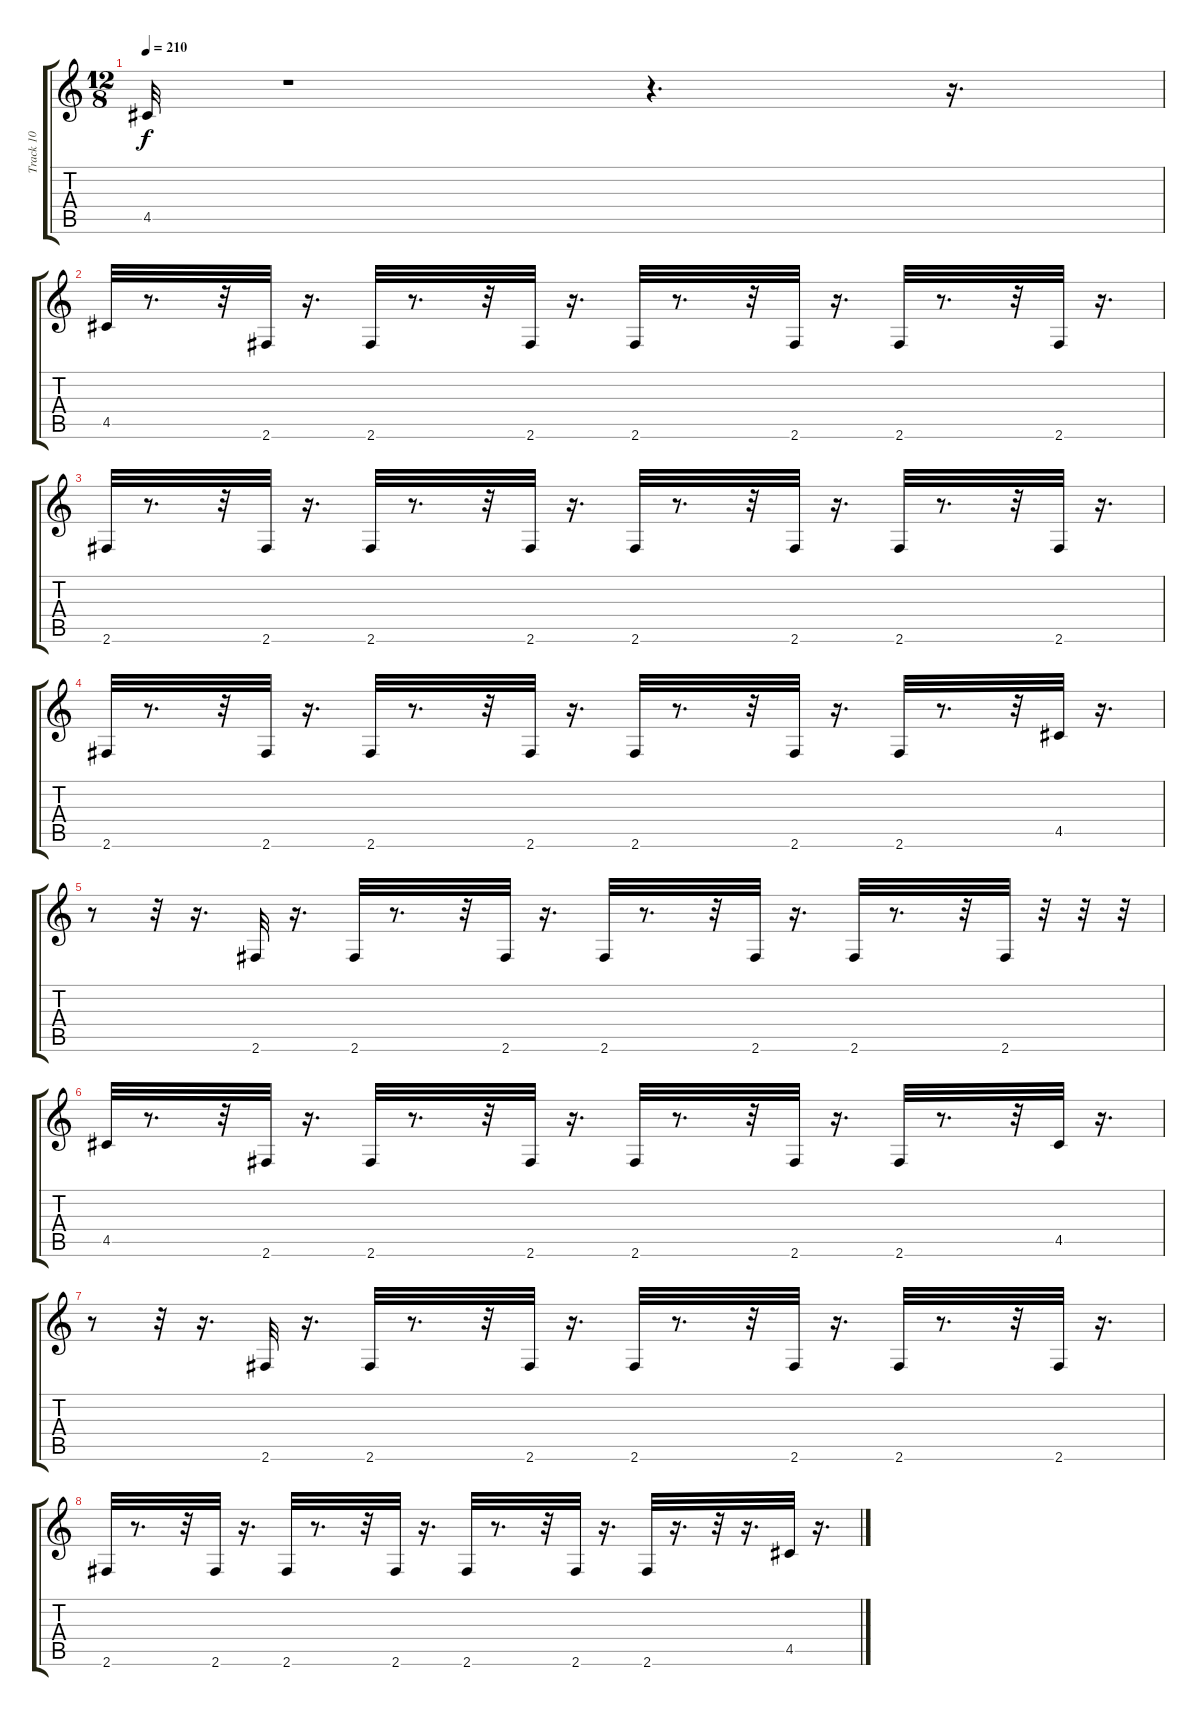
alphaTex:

\track ("Track 10" "Track 10") {instrument acousticguitarsteel}
\staff {score tabs}
\tuning (E4 B3 G3 D3 A2 E2) {hide}
\ts (12 8)
\tempo 210
\clef g2
\ks c
4.5.32{dy f} r.1 r.4{d} r.16{d} |
4.5.32 r.8{d} r.32 2.6.32 r.16{d} 2.6.32 r.8{d} r.32 2.6.32 r.16{d} 2.6.32 r.8{d} r.32 2.6.32 r.16{d} 2.6.32 r.8{d} r.32 2.6.32 r.16{d} |
2.6.32 r.8{d} r.32 2.6.32 r.16{d} 2.6.32 r.8{d} r.32 2.6.32 r.16{d} 2.6.32 r.8{d} r.32 2.6.32 r.16{d} 2.6.32 r.8{d} r.32 2.6.32 r.16{d} |
2.6.32 r.8{d} r.32 2.6.32 r.16{d} 2.6.32 r.8{d} r.32 2.6.32 r.16{d} 2.6.32 r.8{d} r.32 2.6.32 r.16{d} 2.6.32 r.8{d} r.32 4.5.32 r.16{d} |
r.8 r.32 r.16{d} 2.6.32 r.16{d} 2.6.32 r.8{d} r.32 2.6.32 r.16{d} 2.6.32 r.8{d} r.32 2.6.32 r.16{d} 2.6.32 r.8{d} r.32 2.6.32 r.32 r.32 r.32 |
4.5.32 r.8{d} r.32 2.6.32 r.16{d} 2.6.32 r.8{d} r.32 2.6.32 r.16{d} 2.6.32 r.8{d} r.32 2.6.32 r.16{d} 2.6.32 r.8{d} r.32 4.5.32 r.16{d} |
r.8 r.32 r.16{d} 2.6.32 r.16{d} 2.6.32 r.8{d} r.32 2.6.32 r.16{d} 2.6.32 r.8{d} r.32 2.6.32 r.16{d} 2.6.32 r.8{d} r.32 2.6.32 r.16{d} |
2.6.32 r.8{d} r.32 2.6.32 r.16{d} 2.6.32 r.8{d} r.32 2.6.32 r.16{d} 2.6.32 r.8{d} r.32 2.6.32 r.16{d} 2.6.32 r.16{d} r.32 r.16{d} 4.5.32 r.16{d}
